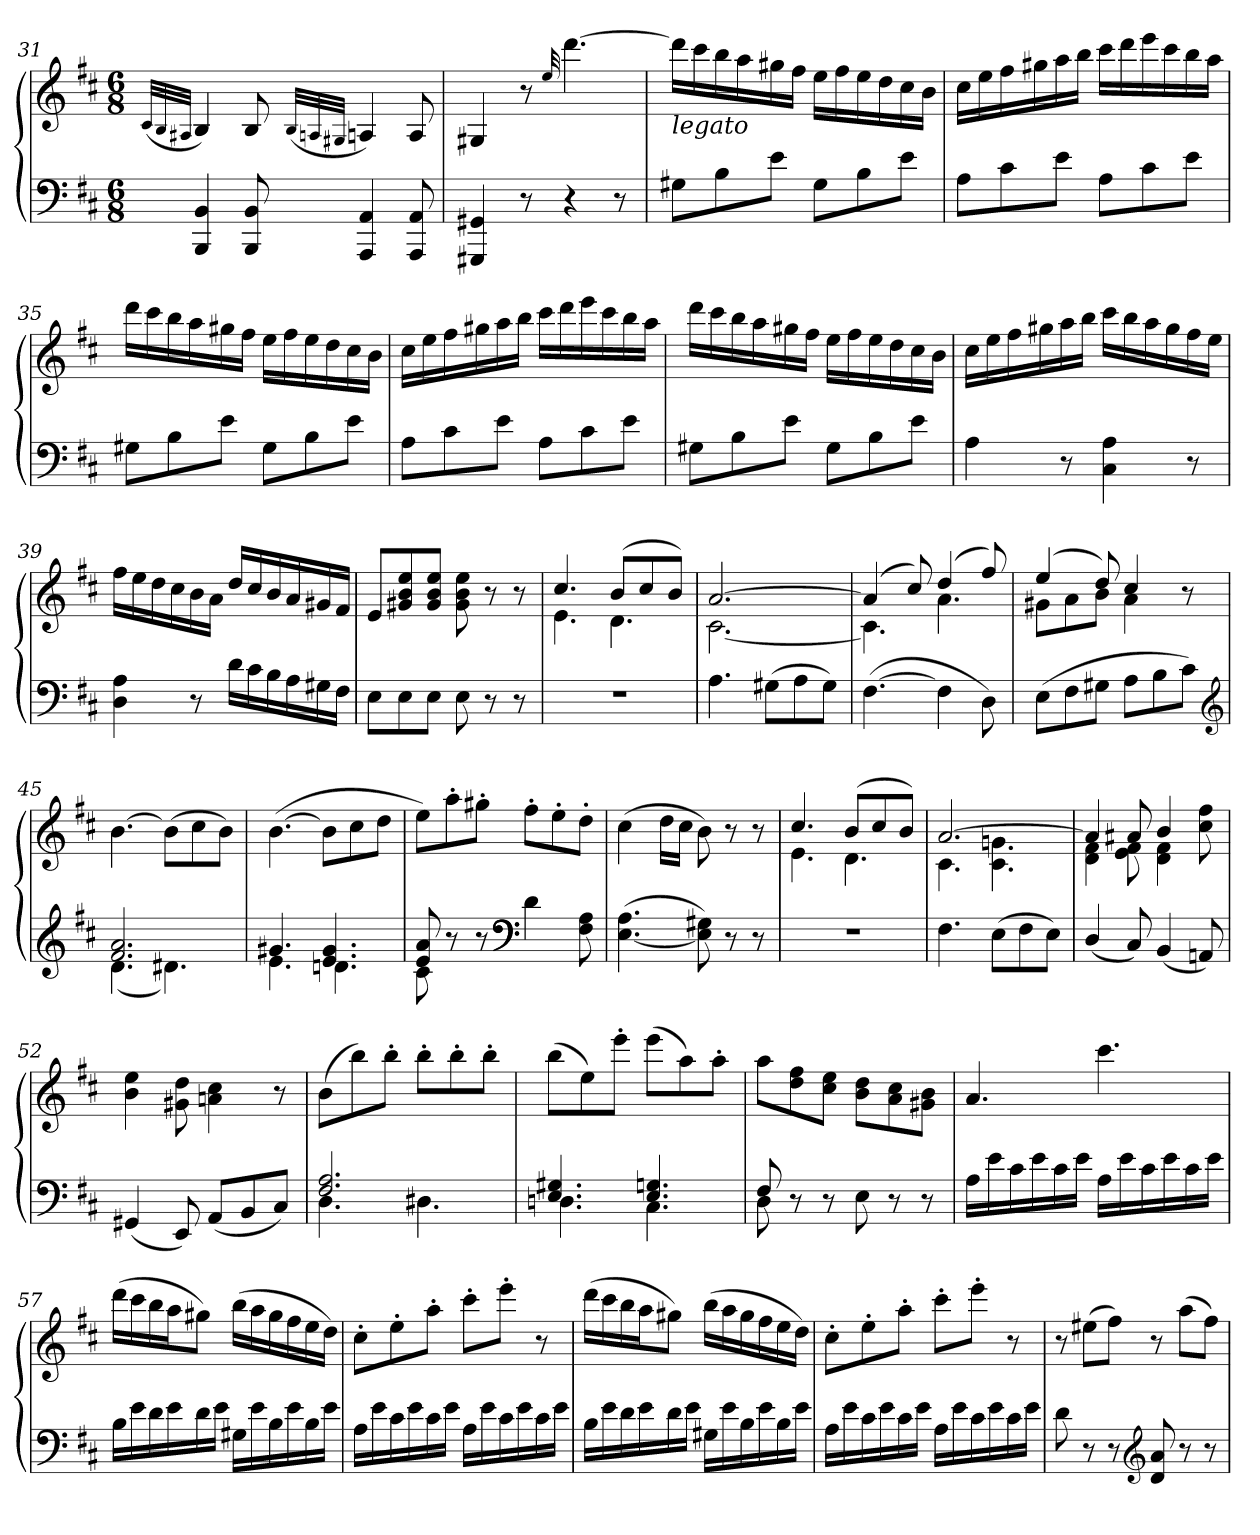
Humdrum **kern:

**kern	**kern
*part1	*part1
*staff2	*staff1
*clefF4	*clefG2
*k[f#c#]	*k[f#c#]
*D:	*D:
*M6/8	*M6/8
=31	=31
.	(32qc#LLL
.	32qB
.	32qA#XJJJ
4BBB 4BB	4B)
8BBB 8BB	8B
.	(32qBLLL
.	32qAn
.	32qG#XJJJ
4AAA 4AA	4An)
8AAA 8AA	8A
=32	=32
4GGG#X 4GG#X	4G#X
8r	8r
.	32qqee/
4r	[4.ddd
8r	.
=33	=33
!	!LO:TX:b:i:t=legato
8G#XL	16dddLL]
.	16ccc#
8B	16bb
.	16aa
8eJ	16gg#X
.	16ff#JJ
8G#L	16eeLL
.	16ff#
8B	16ee
.	16dd
8eJ	16cc#
.	16bJJ
=34	=34
8AL	16cc#LL
.	16ee
8c#	16ff#
.	16gg#X
8eJ	16aa
.	16bbJJ
8AL	16ccc#LL
.	16ddd
8c#	16eee
.	16ccc#
8eJ	16bb
.	16aaJJ
=35	=35
8G#XL	16dddLL
.	16ccc#
8B	16bb
.	16aa
8eJ	16gg#X
.	16ff#JJ
8G#L	16eeLL
.	16ff#
8B	16ee
.	16dd
8eJ	16cc#
.	16bJJ
=36	=36
8AL	16cc#LL
.	16ee
8c#	16ff#
.	16gg#X
8eJ	16aa
.	16bbJJ
8AL	16ccc#LL
.	16ddd
8c#	16eee
.	16ccc#
8eJ	16bb
.	16aaJJ
=37	=37
8G#XL	16dddLL
.	16ccc#
8B	16bb
.	16aa
8eJ	16gg#X
.	16ff#JJ
8G#L	16eeLL
.	16ff#
8B	16ee
.	16dd
8eJ	16cc#
.	16bJJ
=38	=38
4A	16cc#LL
.	16ee
.	16ff#
.	16gg#X
8r	16aa
.	16bbJJ
4C# 4A	16ccc#LL
.	16bb
.	16aa
.	16gg#
8r	16ff#
.	16eeJJ
=39	=39
4D 4A	16ff#LL
.	16ee
.	16dd
.	16cc#
8r	16b
.	16aJJ
16dLL	16ddLL
16c#	16cc#
16B	16b
16A	16a
16G#X	16g#X
16F#JJ	16f#JJ
=40	=40
8EL	8eL
8E	8g#X 8b 8ee
8EJ	8g# 8b 8eeJ
8E	8g# 8b 8ee
8r	8r
8r	8r
=41	=41
*	*^
2.r	4.cc#	4.e
.	(8bL	4.d
.	8cc#	.
.	8bJ)	.
=42	=42	=42
4.A	[2.a	[2.c#
(8G#XL	.	.
8A	.	.
8G#J)	.	.
=43	=43	=43
([4.F#	(4a]	4.c#]
.	8cc#)	.
4F#]	(4dd	4.a
8D)	8ff#)	.
=44	=44	=44
(8EL	(4ee	8g#XL
8F#	.	8a
8G#XJ	8dd)	8bJ
8AL	4cc#	4a
8B	.	.
8c#J)	8r	8ryy
*	*v	*v
*clefG2	*
=45	=45
*^	*
2.f# 2.a	(4.d	[4.b
.	4.d#X)	(8bL]
.	.	8cc#
.	.	8bJ)
=46	=46	=46
4.g#X	4.e	([4.b
4.e 4.g#	4.dn	8bL]
.	.	8cc#
.	.	8ddJ
=47	=47	=47
8e 8a	8c#	8eeL)
8ryy	8r	8aa'
8ryy	8r	8gg#X'J
*clefF4	*	*
4.ryy	4d	8ff#'L
.	.	8ee'
.	8F# 8A	8dd'J
*v	*v	*
=48	=48
([4.E 4.A	(4cc#
.	16ddLL
.	16cc#JJ
8E] 8G#X)	8b)
8r	8r
8r	8r
=49	=49
*	*^
2.r	4.cc#	4.e
.	(8bL	4.d
.	8cc#	.
.	8bJ)	.
=50	=50	=50
4.F#	[2.a	4.c#
(8EL	.	4.c# 4.gn
8F#	.	.
8EJ)	.	.
=51	=51	=51
(4D/	4a]	4d 4f#
8C#)	8a#X	8e 8f#
(4BB	4b	4d 4f#
8AAn)	8ryy	8cc# 8ff#
*	*v	*v
=52	=52
(4GG#X	4b 4ee
8EE)	8g#X 8dd
(8AAL	4an 4cc#
8BB	.
8C#J)	8r
=53	=53
*^	*
2.F# 2.A	4.D	(8bL
.	.	8bb)
.	.	8bb'J
.	4.D#X	8bb'L
.	.	8bb'
.	.	8bb'J
=54	=54	=54
4.E 4.G#X	4.Dn	(8bbL
.	.	8ee)
.	.	8eee'J
4.E 4.Gn	4.C#	(8eeeL
.	.	8aa)
.	.	8aa'J
=55	=55	=55
8F#	8D	8aaL
8ryy	8r	8dd 8ff#
2ryy	8r	8cc# 8eeJ
.	8E	8b\ 8dd\L
.	8r	8a\ 8cc#\
.	8r	8g#X\ 8b\J
=56	=56	=56
!LO:TX:b:i:t=legato	!	!
*v	*v	*
16ALL	4.a
16e	.
16c#	.
16e	.
16c#	.
16eJJ	.
16ALL	4.ccc#
16e	.
16c#	.
16e	.
16c#	.
16eJJ	.
=57	=57
16BLL	(16dddLL
16e	16ccc#
16d	16bb
16e	16aaJ
16d	8gg#XJ)
16eJJ	.
16G#XLL	(16bbLL
16e	16aa
16B	16gg#
16e	16ff#
16B	16ee
16eJJ	16ddJJ)
=58	=58
16ALL	8cc#'L
16e	.
16c#	8ee'
16e	.
16c#	8aa'J
16eJJ	.
16ALL	8ccc#'L
16e	.
16c#	8eee'J
16e	.
16c#	8r
16eJJ	.
=59	=59
16BLL	(16dddLL
16e	16ccc#
16d	16bb
16e	16aaJ
16d	8gg#XJ)
16eJJ	.
16G#XLL	(16bbLL
16e	16aa
16B	16gg#
16e	16ff#
16B	16ee
16eJJ	16ddJJ)
=60	=60
16ALL	8cc#'L
16e	.
16c#	8ee'
16e	.
16c#	8aa'J
16eJJ	.
16ALL	8ccc#'L
16e	.
16c#	8eee'J
16e	.
16c#	8r
16eJJ	.
=61	=61
8d	8r
8r	(8ee#XL
8r	8ff#J)
*clefG2	*
8d 8a	8r
8r	(8aaL
8r	8ff#J)
=	=
*-	*-
